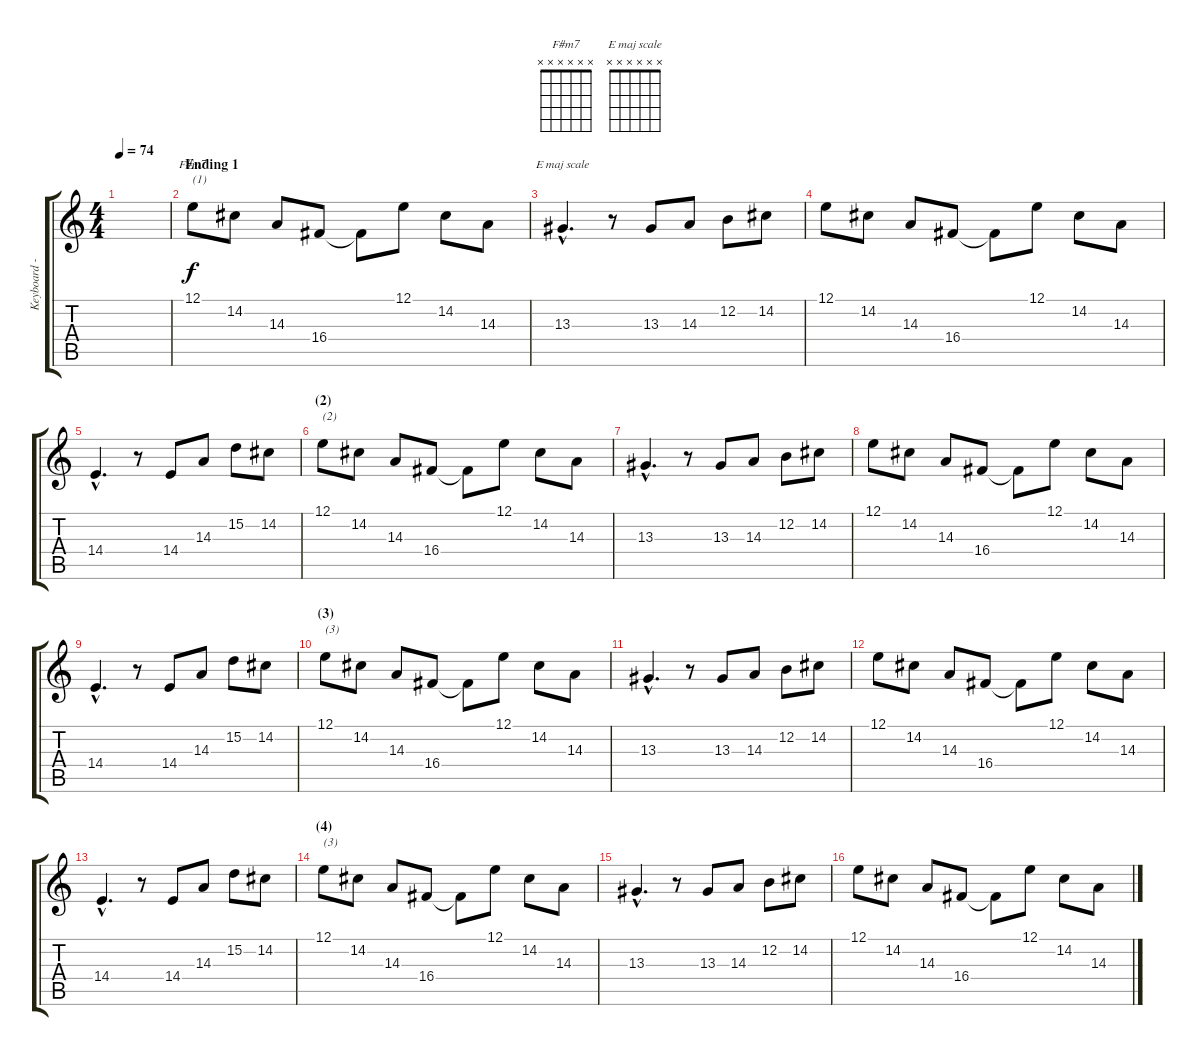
\track ("Keyboard - right hand leads (diff patch)" "Keyboard -") {instrument churchorgan}
\staff {score tabs}
\tuning (E4 B3 G3 D3 A2 E2) {hide}
\chord ("F#m7" x x x x x x)
\chord ("E maj scale" x x x x x x)
\ts (4 4)
\tempo 74
\clef g2
\ks c
|
\section ("" "Ending 1")
12.1.8{ch "F#m7" txt "(1)"} 14.2.8 14.3.8 16.4.8 16.4{t}.8 12.1.8 14.2.8 14.3.8 |
13.3{hac}.4{d ch "E maj scale"} r.8 13.3.8 14.3.8 12.2.8 14.2.8 |
12.1.8 14.2.8 14.3.8 16.4.8 16.4{t}.8 12.1.8 14.2.8 14.3.8 |
14.4{hac}.4{d} r.8 14.4.8 14.3.8 15.2.8 14.2.8 |
\section ("" "(2)")
12.1.8{txt "(2)"} 14.2.8 14.3.8 16.4.8 16.4{t}.8 12.1.8 14.2.8 14.3.8 |
13.3{hac}.4{d} r.8 13.3.8 14.3.8 12.2.8 14.2.8 |
12.1.8 14.2.8 14.3.8 16.4.8 16.4{t}.8 12.1.8 14.2.8 14.3.8 |
14.4{hac}.4{d} r.8 14.4.8 14.3.8 15.2.8 14.2.8 |
\section ("" "(3)")
12.1.8{txt "(3)"} 14.2.8 14.3.8 16.4.8 16.4{t}.8 12.1.8 14.2.8 14.3.8 |
13.3{hac}.4{d} r.8 13.3.8 14.3.8 12.2.8 14.2.8 |
12.1.8 14.2.8 14.3.8 16.4.8 16.4{t}.8 12.1.8 14.2.8 14.3.8 |
14.4{hac}.4{d} r.8 14.4.8 14.3.8 15.2.8 14.2.8 |
\section ("" "(4)")
12.1.8{txt "(3)"} 14.2.8 14.3.8 16.4.8 16.4{t}.8 12.1.8 14.2.8 14.3.8 |
13.3{hac}.4{d} r.8 13.3.8 14.3.8 12.2.8 14.2.8 |
12.1.8 14.2.8 14.3.8 16.4.8 16.4{t}.8 12.1.8 14.2.8 14.3.8
